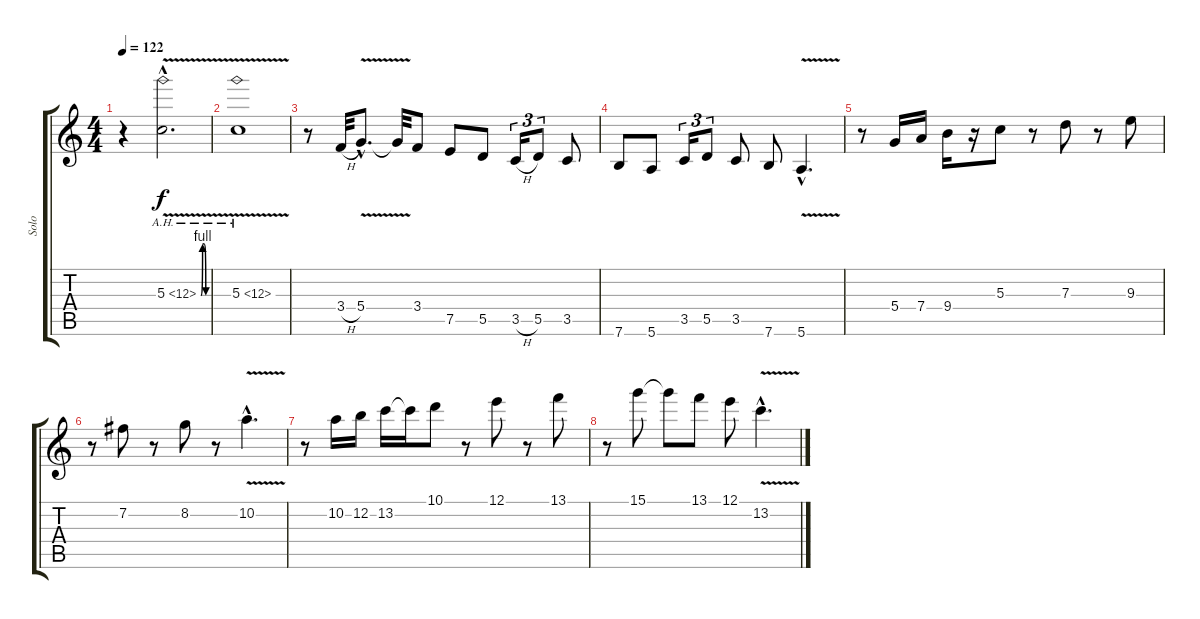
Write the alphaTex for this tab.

\track ("Solo" "Solo") {instrument distortionguitar}
\staff {score tabs}
\tuning (E4 B3 G3 D3 A2 E2) {hide}
\ts (4 4)
\tempo 122
\clef g2
\ks c
r.4{dy f} 5.3{be (custom 0 0 15 4 30 4 45 0 60 0) ah 7 v hac}.2{d} |
5.3{ah 7 v}.1 |
r.8 3.4{h}.32 5.4{v hac}.8{d} 5.4{t}.32 3.4.8 7.5.8 5.5.8 3.5{h}.16{tu (3 2)} 5.5.8{tu (3 2)} 3.5.8 |
7.6.8 5.6.8 3.5.16{tu (3 2)} 5.5.8{tu (3 2)} 3.5.8 7.6.8 5.6{v hac}.4{d} |
r.8 5.4.16 7.4.16 9.4.16 r.16 5.3.8 r.8 7.3.8 r.8 9.3.8 |
r.8 7.2.8 r.8 8.2.8 r.8 10.2{v hac}.4{d} |
r.8 10.2.16 12.2.16 13.2.16 13.2{t}.16 10.1.8 r.8 12.1.8 r.8 13.1.8 |
r.8 15.1.8 15.1{t}.8 13.1.8 12.1.8 13.2{v hac}.4{d}
